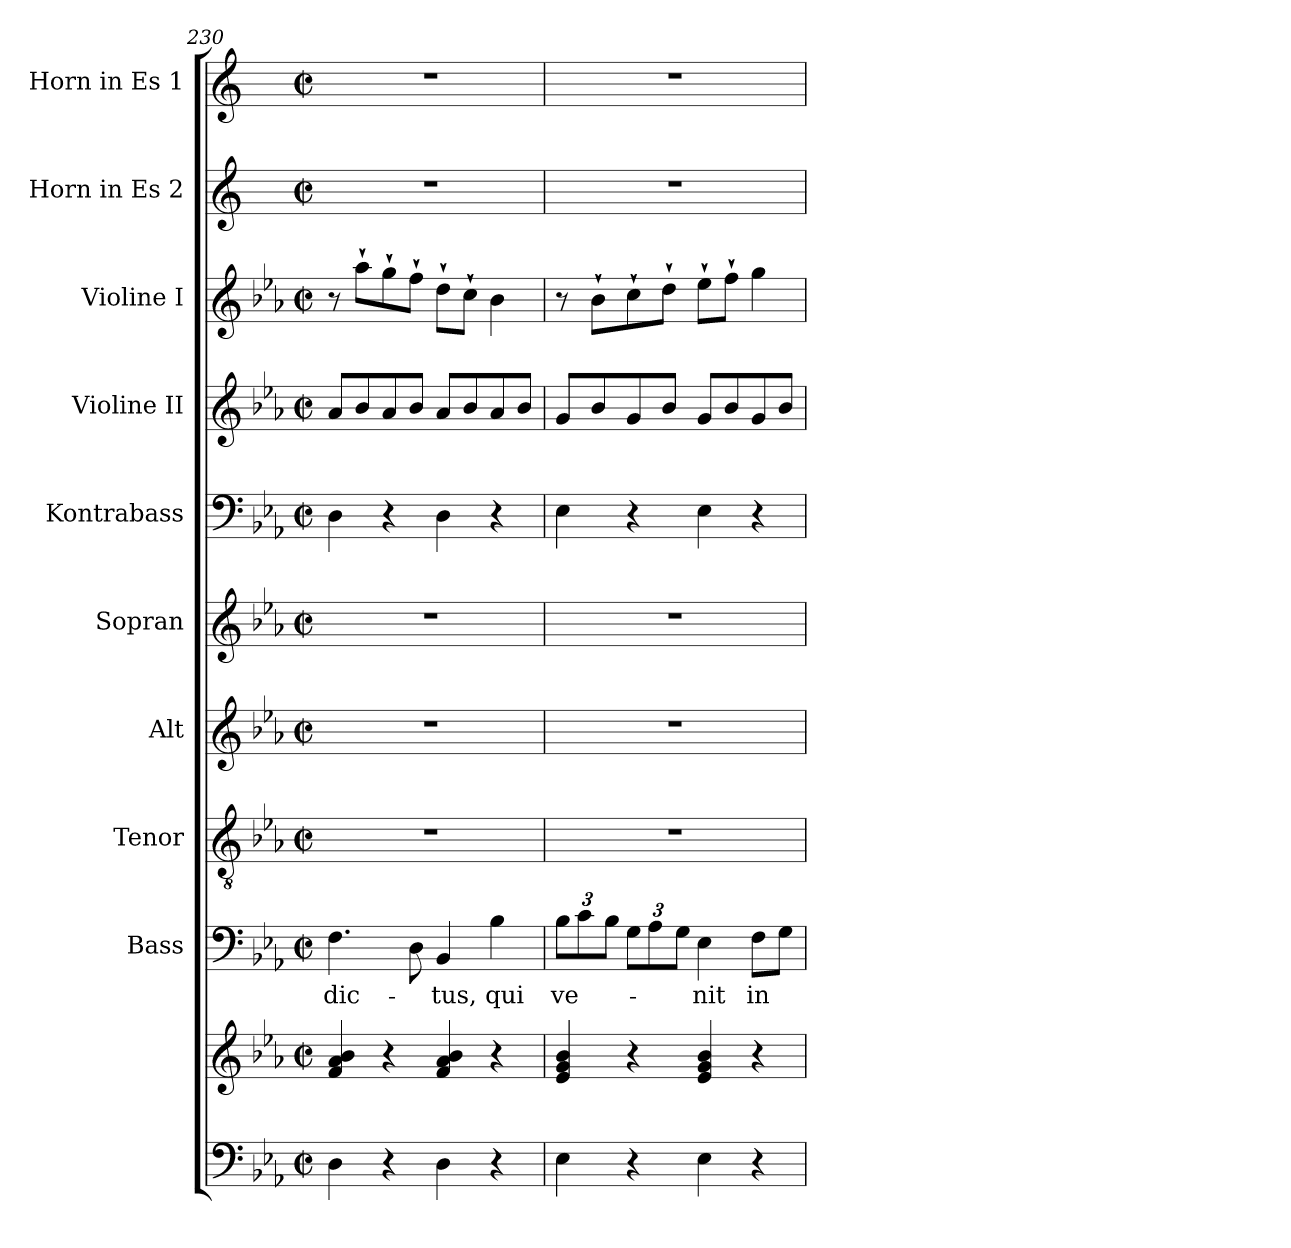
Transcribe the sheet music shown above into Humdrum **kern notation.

**kern	**kern	**kern	**text	**kern	**kern	**kern	**kern	**kern	**kern	**kern	**kern
*part10	*part10	*part9	*part9	*part8	*part7	*part6	*part5	*part4	*part3	*part2	*part1
*staff11	*staff10	*staff9	*staff9	*staff8	*staff7	*staff6	*staff5	*staff4	*staff3	*staff2	*staff1
*	*	*I"Bass	*	*I"Tenor	*I"Alt	*I"Sopran	*I"Kontrabass	*I"Violine II	*I"Violine I	*I"Horn in Es 2	*I"Horn in Es 1
*	*	*I'B.	*	*I'T.	*I'A.	*I'S.	*I'Kb.	*I'Vl. II	*I'Vl. I	*I'Hr. Es 2	*I'Hr. Es 1
*clefF4	*clefG2	*clefF4	*	*clefGv2	*clefG2	*clefG2	*clefF4	*clefG2	*clefG2	*clefG2	*clefG2
*	*	*	*	*	*	*	*ITrd7c12	*	*	*ITrd5c9	*ITrd5c9
*k[b-e-a-]	*k[b-e-a-]	*k[b-e-a-]	*	*k[b-e-a-]	*k[b-e-a-]	*k[b-e-a-]	*k[b-e-a-]	*k[b-e-a-]	*k[b-e-a-]	*k[b-e-a-]	*k[b-e-a-]
*E-:	*E-:	*E-:	*	*E-:	*E-:	*E-:	*E-:	*E-:	*E-:	*E-:	*E-:
*M2/2	*M2/2	*M2/2	*	*M2/2	*M2/2	*M2/2	*M2/2	*M2/2	*M2/2	*M2/2	*M2/2
*met(c|)	*met(c|)	*met(c|)	*	*met(c|)	*met(c|)	*met(c|)	*met(c|)	*met(c|)	*met(c|)	*met(c|)	*met(c|)
=230	=230	=230	=230	=230	=230	=230	=230	=230	=230	=230	=230
!	!	!	!LO:LY:b	!	!	!	!	!	!	!	!
4D\	4f/ 4a-/ 4b-/	4.F\	-dic-	1r	1r	1r	4DD\	8a-/L	8r	1r	1r
.	.	.	.	.	.	.	.	8b-/	8aa-`>\L	.	.
4r	4r	.	.	.	.	.	4r	8a-/	8gg`>\	.	.
.	.	8D\	.	.	.	.	.	8b-/J	8ff`>\J	.	.
!	!	!	!LO:LY:b	!	!	!	!	!	!	!	!
4D\	4f/ 4a-/ 4b-/	4BB-/	-tus,	.	.	.	4DD\	8a-/L	8dd`>\L	.	.
.	.	.	.	.	.	.	.	8b-/	8cc`>\J	.	.
!	!	!	!LO:LY:b	!	!	!	!	!	!	!	!
4r	4r	4B-\	qui	.	.	.	4r	8a-/	4b-\	.	.
.	.	.	.	.	.	.	.	8b-/J	.	.	.
!!LO:PB:g=z
=231	=231	=231	=231	=231	=231	=231	=231	=231	=231	=231	=231
*	*	*Xbrackettup	*	*	*	*	*	*	*	*	*
!	!	!	!LO:LY:b	!	!	!	!	!	!	!	!
4E-\	4e-/ 4g/ 4b-/	12B-\L	ve-	1r	1r	1r	4EE-\	8g/L	8r	1r	1r
.	.	12c\	.	.	.	.	.	.	.	.	.
.	.	.	.	.	.	.	.	8b-/	8b-`>\L	.	.
.	.	12B-\J	.	.	.	.	.	.	.	.	.
4r	4r	12G\L	.	.	.	.	4r	8g/	8cc`>\	.	.
.	.	12A-\	.	.	.	.	.	.	.	.	.
.	.	.	.	.	.	.	.	8b-/J	8dd`>\J	.	.
.	.	12G\J	.	.	.	.	.	.	.	.	.
!	!	!	!LO:LY:b	!	!	!	!	!	!	!	!
4E-\	4e-/ 4g/ 4b-/	4E-\	-nit	.	.	.	4EE-\	8g/L	8ee-`>\L	.	.
.	.	.	.	.	.	.	.	8b-/	8ff`>\J	.	.
!	!	!	!LO:LY:b	!	!	!	!	!	!	!	!
4r	4r	8F\L	in	.	.	.	4r	8g/	4gg\	.	.
.	.	8G\J	.	.	.	.	.	8b-/J	.	.	.
=	=	=	=	=	=	=	=	=	=	=	=
*-	*-	*-	*-	*-	*-	*-	*-	*-	*-	*-	*-
